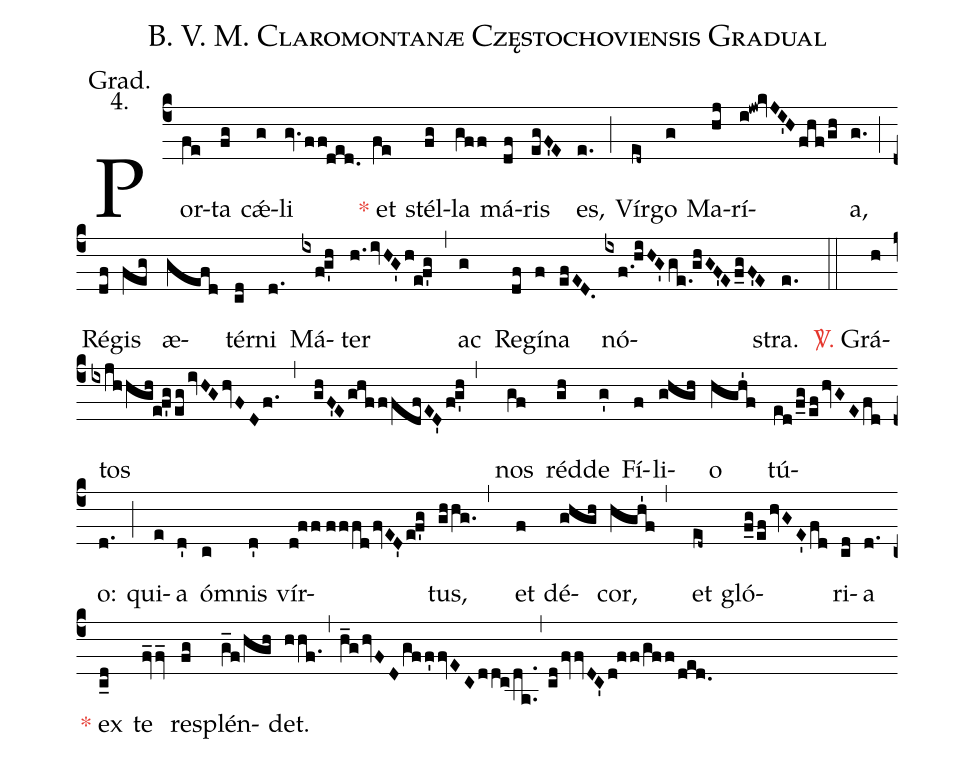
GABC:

name: B. V. M. Claromontanæ Częstochoviensis Gradual;
annotation: Grad.;
annotation: 4.;
%%
(c4) Por(fe)ta(fg) cǽ(g)li(gv.ff!ded.) <c>*</c> et(fe) stél(fg)la(gff) má(df)ris(egF'E) es,(e.) (;) Vír(ed~)go(g)
Ma(hj)rí(i!jw@kvJI'Hfhf/gh)a,(g.) (;) Ré(df)gis(feg) æ(gefd)tér(cd)ni(d.) Má(ixfg'h)ter(h.ivHG'h!ef'g) (,) ac(g) Re(df)gí(f)na(efED.)
nó(ixf.!hiHG'ge.!ghGF'Ef_gF'E)stra.(e.) (::) <c><sp>V/</sp>.</c> Grá(h)tos(ixjhhgh!ef'gegivHGhvFDf.,ghF'EghfffdfED'fg'h,)
nos(gf) réd(gh)de(g') Fí(f)li(ghgh)o(hgh'1f) tú(ed/f_g/efhvGEfd)o:(d.) (;) qui(e)a(d') óm(c)nis(d')
vír(d!ff//fffdfvED'ef'g)tus,(ghhg.,) et(f) dé(ghgh)cor,(hgh'1f,) et(ed~) gló(f_g/efhvGE'fd)ri(cd)a(d.)
<c>*</c> ex(c_d) te(fv_fv_) res(fg)plén(g_f/hgh)det.(hhf.,h_ghvFDgff'fvECddc/da..,cdfvfvDC'd!ff/gff/ded./[3])
